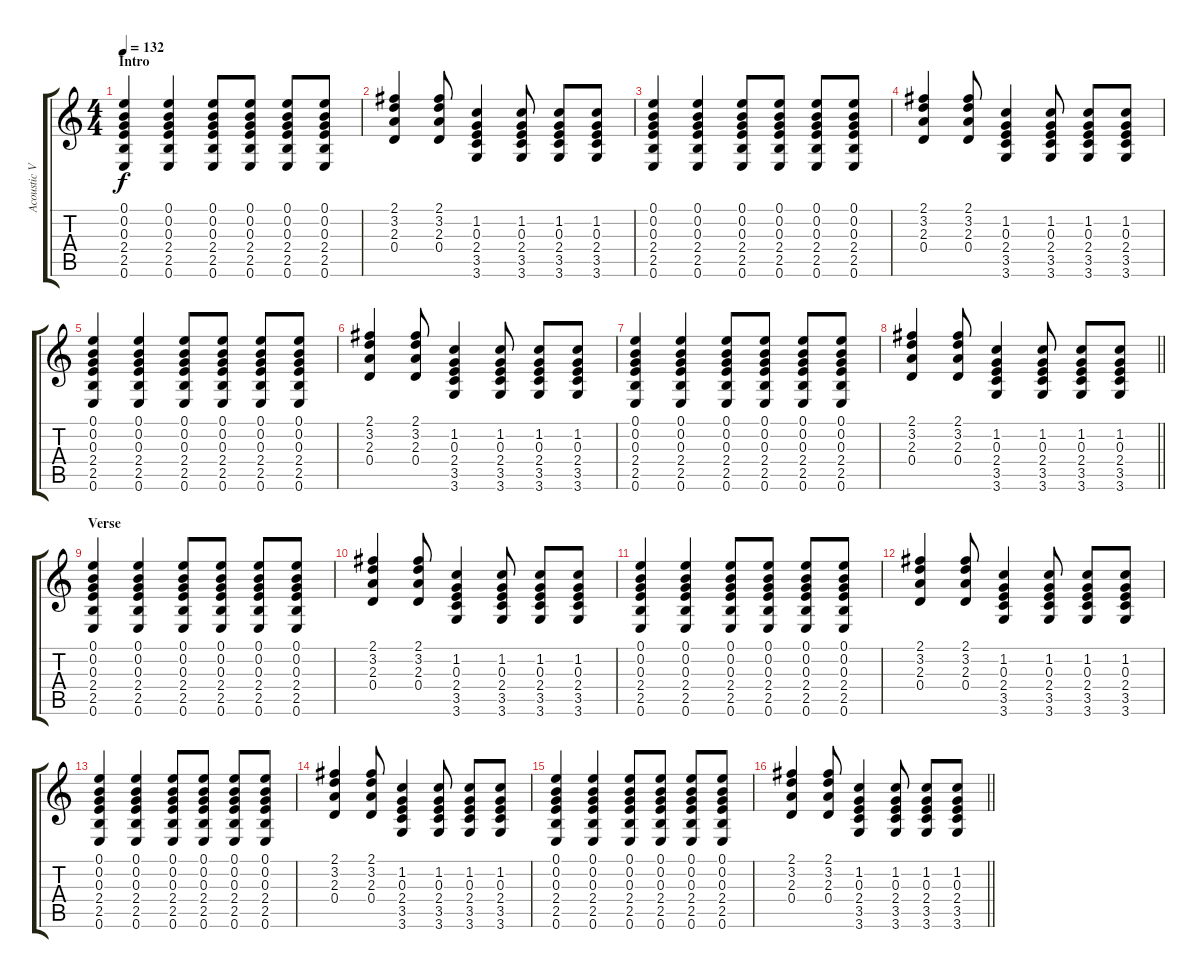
\track ("Acoustic Version" "Acoustic V") {instrument acousticguitarsteel}
\staff {score tabs}
\tuning (E4 B3 G3 D3 A2 E2) {hide}
\ts (4 4)
\section ("" "Intro")
\tempo 132
\clef g2
\ks c
(0.1 0.2 0.3 2.4 2.5 0.6).4{dy f instrument acousticguitarsteel} (0.1 0.2 0.3 2.4 2.5 0.6).4 (0.1 0.2 0.3 2.4 2.5 0.6).8 (0.1 0.2 0.3 2.4 2.5 0.6).8 (0.1 0.2 0.3 2.4 2.5 0.6).8 (0.1 0.2 0.3 2.4 2.5 0.6).8 |
(2.1 3.2 2.3 0.4).4 (2.1 3.2 2.3 0.4).8 (1.2 0.3 2.4 3.5 3.6).4 (1.2 0.3 2.4 3.5 3.6).8 (1.2 0.3 2.4 3.5 3.6).8 (1.2 0.3 2.4 3.5 3.6).8 |
(0.1 0.2 0.3 2.4 2.5 0.6).4 (0.1 0.2 0.3 2.4 2.5 0.6).4 (0.1 0.2 0.3 2.4 2.5 0.6).8 (0.1 0.2 0.3 2.4 2.5 0.6).8 (0.1 0.2 0.3 2.4 2.5 0.6).8 (0.1 0.2 0.3 2.4 2.5 0.6).8 |
(2.1 3.2 2.3 0.4).4 (2.1 3.2 2.3 0.4).8 (1.2 0.3 2.4 3.5 3.6).4 (1.2 0.3 2.4 3.5 3.6).8 (1.2 0.3 2.4 3.5 3.6).8 (1.2 0.3 2.4 3.5 3.6).8 |
(0.1 0.2 0.3 2.4 2.5 0.6).4 (0.1 0.2 0.3 2.4 2.5 0.6).4 (0.1 0.2 0.3 2.4 2.5 0.6).8 (0.1 0.2 0.3 2.4 2.5 0.6).8 (0.1 0.2 0.3 2.4 2.5 0.6).8 (0.1 0.2 0.3 2.4 2.5 0.6).8 |
(2.1 3.2 2.3 0.4).4 (2.1 3.2 2.3 0.4).8 (1.2 0.3 2.4 3.5 3.6).4 (1.2 0.3 2.4 3.5 3.6).8 (1.2 0.3 2.4 3.5 3.6).8 (1.2 0.3 2.4 3.5 3.6).8 |
(0.1 0.2 0.3 2.4 2.5 0.6).4 (0.1 0.2 0.3 2.4 2.5 0.6).4 (0.1 0.2 0.3 2.4 2.5 0.6).8 (0.1 0.2 0.3 2.4 2.5 0.6).8 (0.1 0.2 0.3 2.4 2.5 0.6).8 (0.1 0.2 0.3 2.4 2.5 0.6).8 |
\barLineRight lightlight
(2.1 3.2 2.3 0.4).4 (2.1 3.2 2.3 0.4).8 (1.2 0.3 2.4 3.5 3.6).4 (1.2 0.3 2.4 3.5 3.6).8 (1.2 0.3 2.4 3.5 3.6).8 (1.2 0.3 2.4 3.5 3.6).8 |
\section ("" "Verse")
(0.1 0.2 0.3 2.4 2.5 0.6).4 (0.1 0.2 0.3 2.4 2.5 0.6).4 (0.1 0.2 0.3 2.4 2.5 0.6).8 (0.1 0.2 0.3 2.4 2.5 0.6).8 (0.1 0.2 0.3 2.4 2.5 0.6).8 (0.1 0.2 0.3 2.4 2.5 0.6).8 |
(2.1 3.2 2.3 0.4).4 (2.1 3.2 2.3 0.4).8 (1.2 0.3 2.4 3.5 3.6).4 (1.2 0.3 2.4 3.5 3.6).8 (1.2 0.3 2.4 3.5 3.6).8 (1.2 0.3 2.4 3.5 3.6).8 |
(0.1 0.2 0.3 2.4 2.5 0.6).4 (0.1 0.2 0.3 2.4 2.5 0.6).4 (0.1 0.2 0.3 2.4 2.5 0.6).8 (0.1 0.2 0.3 2.4 2.5 0.6).8 (0.1 0.2 0.3 2.4 2.5 0.6).8 (0.1 0.2 0.3 2.4 2.5 0.6).8 |
(2.1 3.2 2.3 0.4).4 (2.1 3.2 2.3 0.4).8 (1.2 0.3 2.4 3.5 3.6).4 (1.2 0.3 2.4 3.5 3.6).8 (1.2 0.3 2.4 3.5 3.6).8 (1.2 0.3 2.4 3.5 3.6).8 |
(0.1 0.2 0.3 2.4 2.5 0.6).4 (0.1 0.2 0.3 2.4 2.5 0.6).4 (0.1 0.2 0.3 2.4 2.5 0.6).8 (0.1 0.2 0.3 2.4 2.5 0.6).8 (0.1 0.2 0.3 2.4 2.5 0.6).8 (0.1 0.2 0.3 2.4 2.5 0.6).8 |
(2.1 3.2 2.3 0.4).4 (2.1 3.2 2.3 0.4).8 (1.2 0.3 2.4 3.5 3.6).4 (1.2 0.3 2.4 3.5 3.6).8 (1.2 0.3 2.4 3.5 3.6).8 (1.2 0.3 2.4 3.5 3.6).8 |
(0.1 0.2 0.3 2.4 2.5 0.6).4 (0.1 0.2 0.3 2.4 2.5 0.6).4 (0.1 0.2 0.3 2.4 2.5 0.6).8 (0.1 0.2 0.3 2.4 2.5 0.6).8 (0.1 0.2 0.3 2.4 2.5 0.6).8 (0.1 0.2 0.3 2.4 2.5 0.6).8 |
\barLineRight lightlight
(2.1 3.2 2.3 0.4).4 (2.1 3.2 2.3 0.4).8 (1.2 0.3 2.4 3.5 3.6).4 (1.2 0.3 2.4 3.5 3.6).8 (1.2 0.3 2.4 3.5 3.6).8 (1.2 0.3 2.4 3.5 3.6).8
